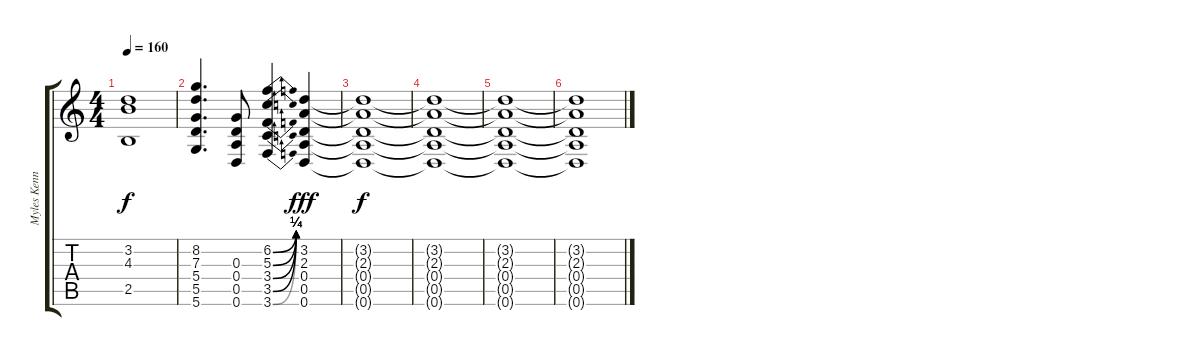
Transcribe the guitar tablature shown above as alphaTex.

\track ("Myles Kennedy [Guitar]" "Myles Kenn") {instrument acousticguitarsteel}
\staff {score tabs}
\tuning (E4 B3 G3 D3 A2 D2) {hide}
\ts (4 4)
\tempo 160
\clef g2
\ks c
(3.2{t} 4.3{t} 2.5{t}).1{dy f} |
(8.2 7.3 5.4 5.5 5.6).4{d} (0.3 0.4 0.5 0.6).8 (6.2{be (bend 0 0 60 1)} 5.3{be (bend 0 0 60 1)} 3.4{be (bend 0 0 60 1)} 3.5{be (bend 0 0 60 1)} 3.6{be (bend 0 0 60 1)}).4 (3.2 2.3 0.4 0.5 0.6).4{dy fff} |
(3.2{t} 2.3{t} 0.4{t} 0.5{t} 0.6{t}).1{dy f} |
(3.2{t} 2.3{t} 0.4{t} 0.5{t} 0.6{t}).1 |
(3.2{t} 2.3{t} 0.4{t} 0.5{t} 0.6{t}).1 |
(3.2{t} 2.3{t} 0.4{t} 0.5{t} 0.6{t}).1
